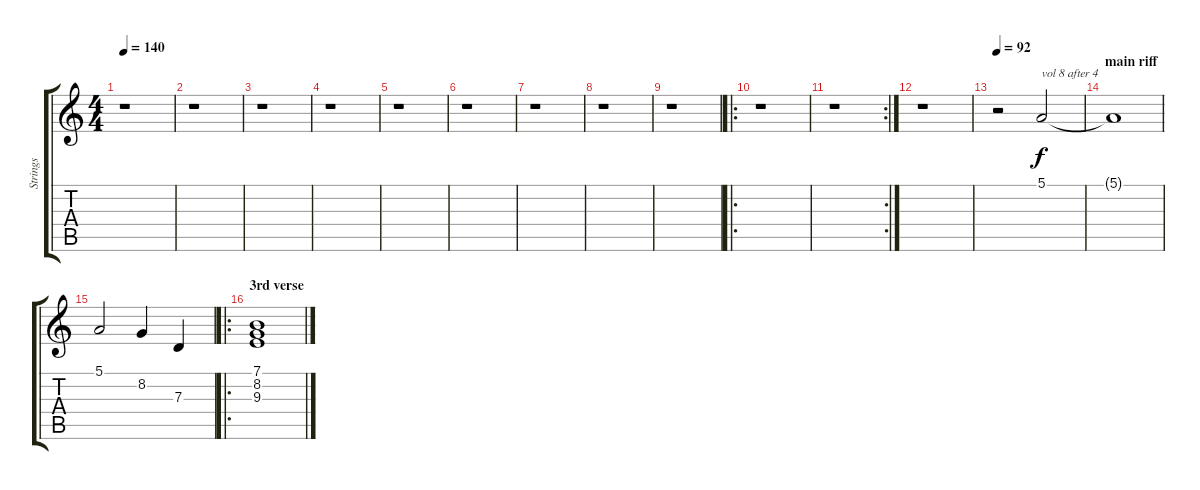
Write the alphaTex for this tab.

\track ("Strings" "Strings") {instrument stringensemble1}
\staff {score tabs}
\tuning (E4 B3 G3 D3 A2 E2) {hide}
\ts (4 4)
\tempo 140
\clef g2
\ks c
r.1{dy f} |
r.1 |
r.1 |
r.1 |
r.1 |
r.1 |
r.1 |
r.1 |
r.1 |
\ro
r.1 |
\rc 2
r.1 |
r.1 |
\tempo 92
r.2 5.1.2{txt "vol 8 after 4" volume 8} |
\section ("" "main riff")
5.1{t}.1 |
5.1.2 8.2.4 7.3.4 |
\ro
\section ("" "3rd verse")
(7.1 8.2 9.3).1
